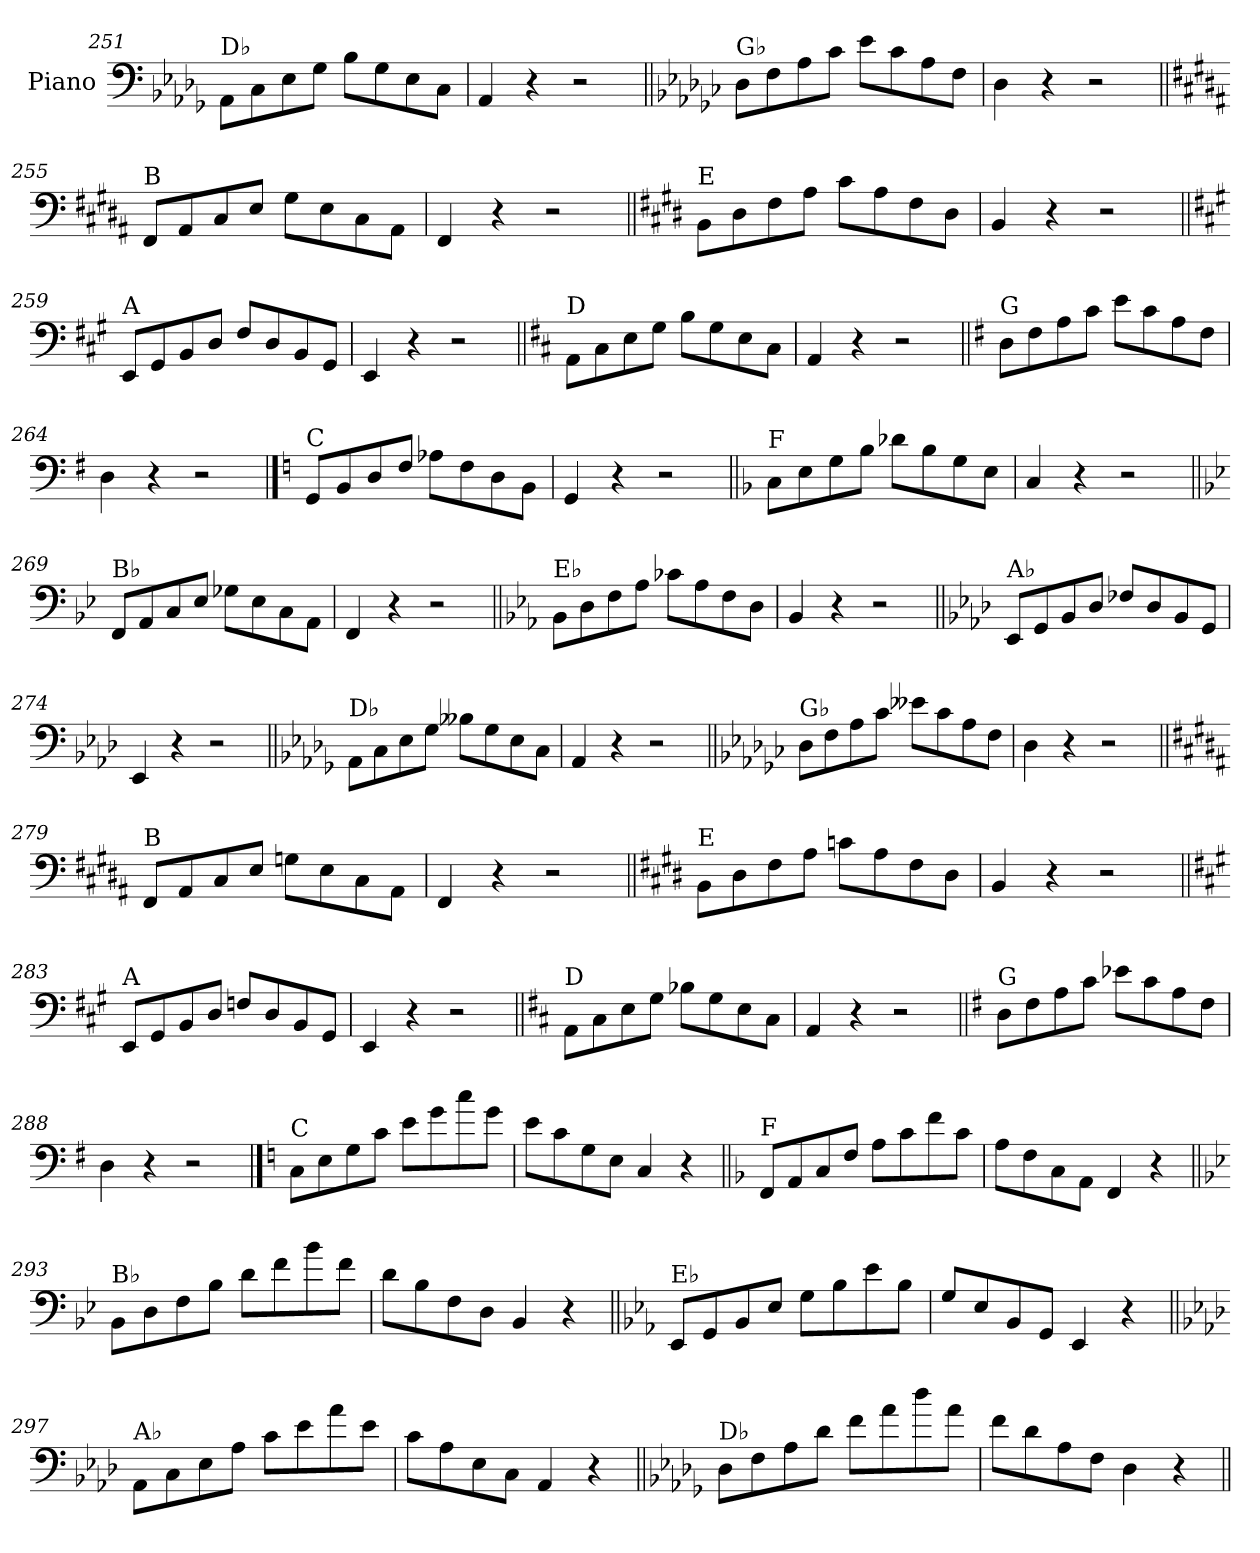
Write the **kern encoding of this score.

**kern
*part1
*staff1
*I"Piano
*I'Pno.
*clefF4
*k[b-e-a-d-g-]
=251
!LO:TX:a:t=D♭
8AA-\L
8C\
8E-\
8G-\J
8B-\L
8G-\
8E-\
8C\J
=252
4AA-/
4r
2r
!!LO:LB:g=z
=253||
*k[b-e-a-d-g-c-]
!LO:TX:a:t=G♭
8D-\L
8F\
8A-\
8c-\J
8e-\L
8c-\
8A-\
8F\J
=254
4D-\
4r
2r
=255||
*k[f#c#g#d#a#]
!LO:TX:a:t=B
8FF#/L
8AA#/
8C#/
8E/J
8G#\L
8E\
8C#\
8AA#\J
=256
4FF#/
4r
2r
=257||
*k[f#c#g#d#]
!LO:TX:a:t=E
8BB\L
8D#\
8F#\
8A\J
8c#\L
8A\
8F#\
8D#\J
=258
4BB/
4r
2r
!!LO:LB:g=z
=259||
*k[f#c#g#]
!LO:TX:a:t=A
8EE/L
8GG#/
8BB/
8D/J
8F#/L
8D/
8BB/
8GG#/J
=260
4EE/
4r
2r
=261||
*k[f#c#]
!LO:TX:a:t=D
8AA\L
8C#\
8E\
8G\J
8B\L
8G\
8E\
8C#\J
=262
4AA/
4r
2r
=263||
*k[f#]
!LO:TX:a:t=G
8D\L
8F#\
8A\
8c\J
8e\L
8c\
8A\
8F#\J
=264
4D\
4r
2r
!!LO:LB:g=z
==265
*k[]
!LO:TX:a:t=C
8GG/L
8BB/
8D/
8F/J
8A-X\L
8F\
8D\
8BB\J
=266
4GG/
4r
2r
=267||
*k[b-]
!LO:TX:a:t=F
8C\L
8E\
8G\
8B-\J
8d-X\L
8B-\
8G\
8E\J
=268
4C/
4r
2r
=269||
*k[b-e-]
!LO:TX:a:t=B♭
8FF/L
8AA/
8C/
8E-/J
8G-X\L
8E-\
8C\
8AA\J
=270
4FF/
4r
2r
!!LO:LB:g=z
=271||
*k[b-e-a-]
!LO:TX:a:t=E♭
8BB-\L
8D\
8F\
8A-\J
8c-X\L
8A-\
8F\
8D\J
=272
4BB-/
4r
2r
=273||
*k[b-e-a-d-]
!LO:TX:a:t=A♭
8EE-/L
8GG/
8BB-/
8D-/J
8F-X/L
8D-/
8BB-/
8GG/J
=274
4EE-/
4r
2r
=275||
*k[b-e-a-d-g-]
!LO:TX:a:t=D♭
8AA-\L
8C\
8E-\
8G-\J
8B--X\L
8G-\
8E-\
8C\J
=276
4AA-/
4r
2r
!!LO:LB:g=z
=277||
*k[b-e-a-d-g-c-]
!LO:TX:a:t=G♭
8D-\L
8F\
8A-\
8c-\J
8e--X\L
8c-\
8A-\
8F\J
=278
4D-\
4r
2r
=279||
*k[f#c#g#d#a#]
!LO:TX:a:t=B
8FF#/L
8AA#/
8C#/
8E/J
8Gn\L
8E\
8C#\
8AA#\J
=280
4FF#/
4r
2r
=281||
*k[f#c#g#d#]
!LO:TX:a:t=E
8BB\L
8D#\
8F#\
8A\J
8cn\L
8A\
8F#\
8D#\J
=282
4BB/
4r
2r
!!LO:LB:g=z
=283||
*k[f#c#g#]
!LO:TX:a:t=A
8EE/L
8GG#/
8BB/
8D/J
8Fn/L
8D/
8BB/
8GG#/J
=284
4EE/
4r
2r
=285||
*k[f#c#]
!LO:TX:a:t=D
8AA\L
8C#\
8E\
8G\J
8B-X\L
8G\
8E\
8C#\J
=286
4AA/
4r
2r
=287||
*k[f#]
!LO:TX:a:t=G
8D\L
8F#\
8A\
8c\J
8e-X\L
8c\
8A\
8F#\J
=288
4D\
4r
2r
!!LO:PB:g=z
==289
*k[]
!LO:TX:a:t=C
8C\L
8E\
8G\
8c\J
8e\L
8g\
8cc\
8g\J
=290
8e\L
8c\
8G\
8E\J
4C/
4r
=291||
*k[b-]
!LO:TX:a:t=F
8FF/L
8AA/
8C/
8F/J
8A\L
8c\
8f\
8c\J
=292
8A\L
8F\
8C\
8AA\J
4FF/
4r
=293||
*k[b-e-]
!LO:TX:a:t=B♭
8BB-\L
8D\
8F\
8B-\J
8d\L
8f\
8b-\
8f\J
=294
8d\L
8B-\
8F\
8D\J
4BB-/
4r
!!LO:LB:g=z
=295||
*k[b-e-a-]
!LO:TX:a:t=E♭
8EE-/L
8GG/
8BB-/
8E-/J
8G\L
8B-\
8e-\
8B-\J
=296
8G/L
8E-/
8BB-/
8GG/J
4EE-/
4r
=297||
*k[b-e-a-d-]
!LO:TX:a:t=A♭
8AA-\L
8C\
8E-\
8A-\J
8c\L
8e-\
8a-\
8e-\J
=298
8c\L
8A-\
8E-\
8C\J
4AA-/
4r
=299||
*k[b-e-a-d-g-]
!LO:TX:a:t=D♭
8D-\L
8F\
8A-\
8d-\J
8f\L
8a-\
8dd-\
8a-\J
=300
8f\L
8d-\
8A-\
8F\J
4D-\
4r
=||
*-
